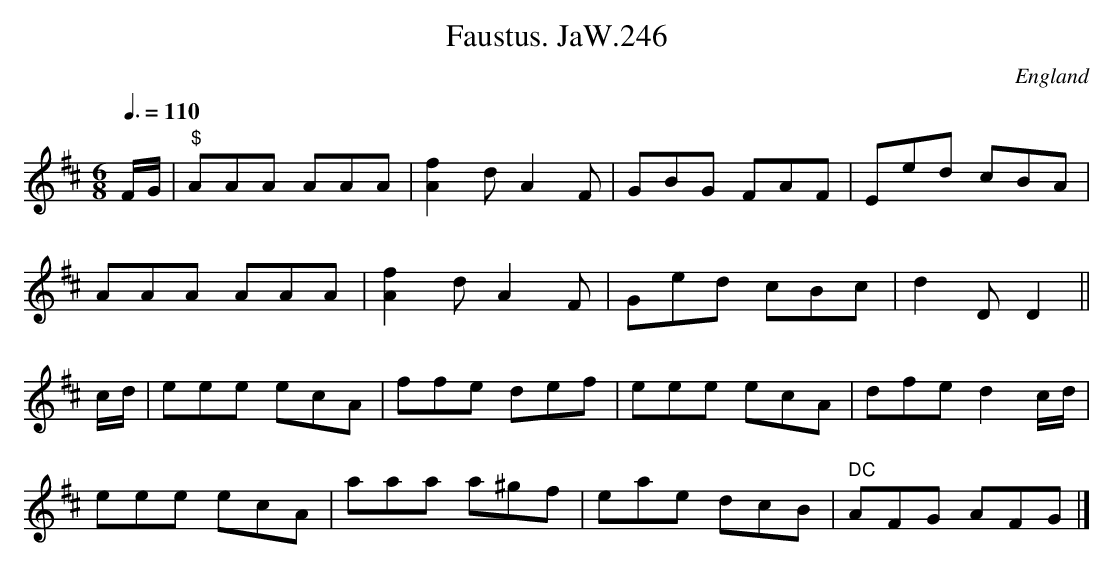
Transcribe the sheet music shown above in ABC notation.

X:1
T:Faustus. JaW.246
M:6/8
L:1/8
Q:3/8=110
O:England
K:D major
F/G/|"$"AAA AAA|[A2f2] d A2F|GBG FAF|Eed cBA|!
AAA AAA|[A2f2]d A2F|Ged cBc|d2D D2||!
c/d/|eee ecA|ffe def|eee ecA|dfe d2c/d/|!
eee ecA|aaa a^gf|eae dcB|" DC"AFG AFG|]
